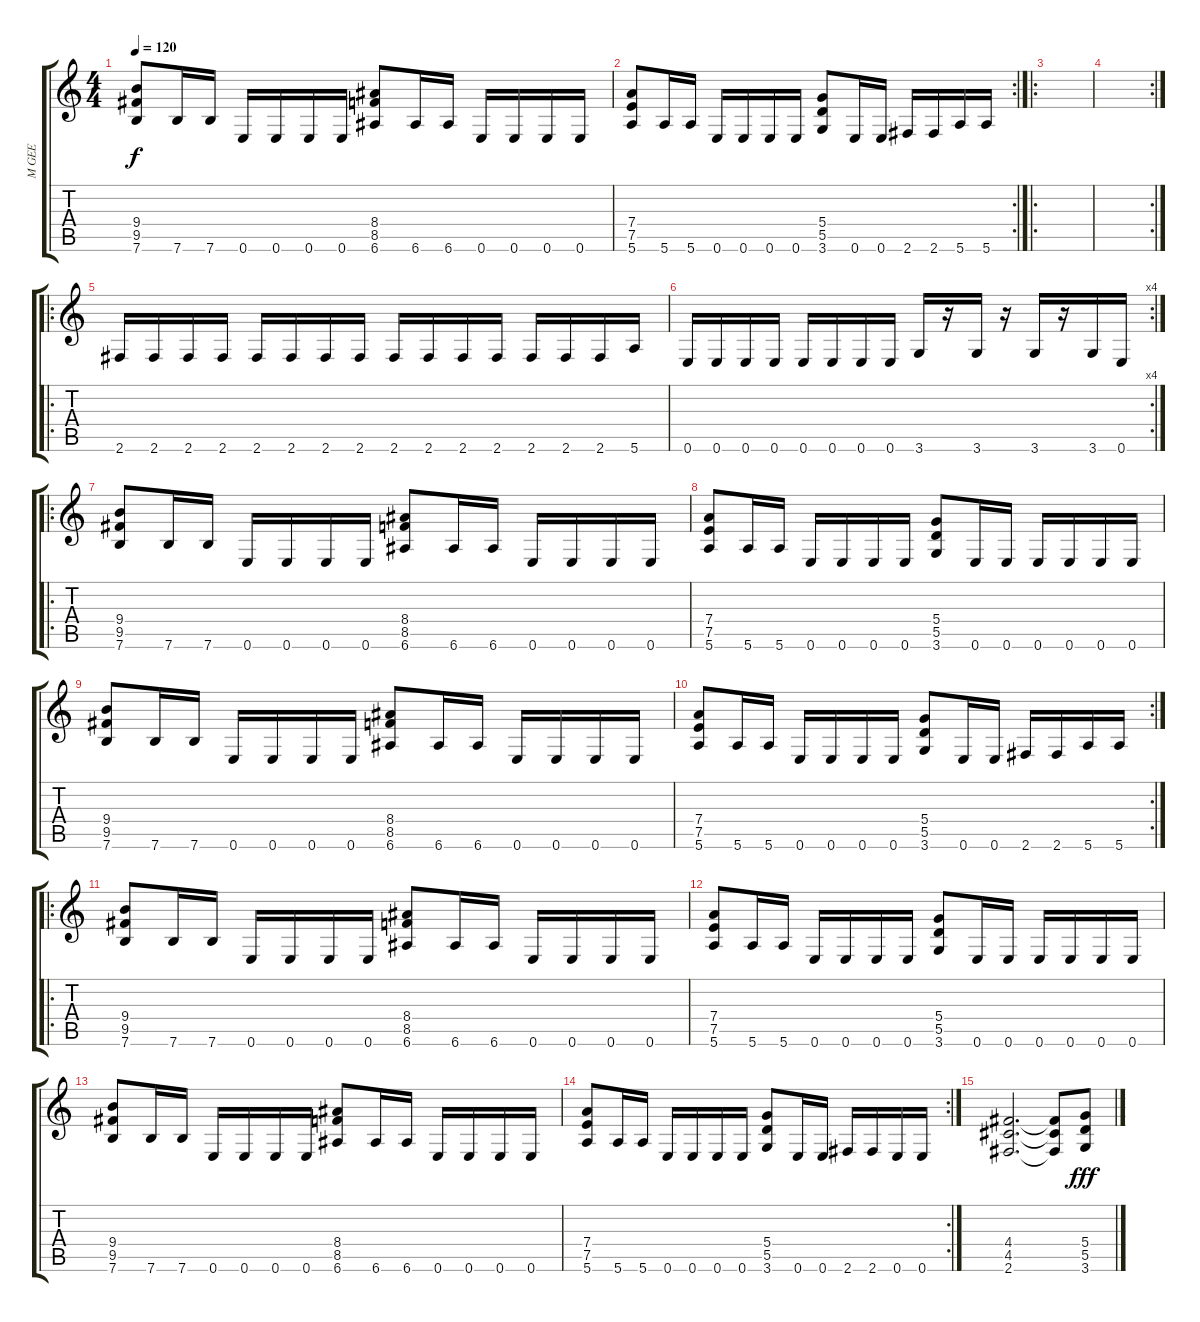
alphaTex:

\track ("M GEE" "M GEE") {instrument distortionguitar}
\staff {score tabs}
\tuning (E4 B3 G3 D3 A2 E2) {hide}
\ts (4 4)
\tempo 120
\clef g2
\ks c
(9.4 9.5 7.6).8{dy f} 7.6.16 7.6.16 0.6.16 0.6.16 0.6.16 0.6.16 (8.4 8.5 6.6).8 6.6.16 6.6.16 0.6.16 0.6.16 0.6.16 0.6.16 |
\rc 2
(7.4 7.5 5.6).8 5.6.16 5.6.16 0.6.16 0.6.16 0.6.16 0.6.16 (5.4 5.5 3.6).8 0.6.16 0.6.16 2.6.16 2.6.16 5.6.16 5.6.16 |
\ro
|
\rc 2
|
\ro
2.6.16 2.6.16 2.6.16 2.6.16 2.6.16 2.6.16 2.6.16 2.6.16 2.6.16 2.6.16 2.6.16 2.6.16 2.6.16 2.6.16 2.6.16 5.6.16 |
\rc 4
0.6.16 0.6.16 0.6.16 0.6.16 0.6.16 0.6.16 0.6.16 0.6.16 3.6.16 r.16 3.6.16 r.16 3.6.16 r.16 3.6.16 0.6.16 |
\ro
(9.4 9.5 7.6).8 7.6.16 7.6.16 0.6.16 0.6.16 0.6.16 0.6.16 (8.4 8.5 6.6).8 6.6.16 6.6.16 0.6.16 0.6.16 0.6.16 0.6.16 |
(7.4 7.5 5.6).8 5.6.16 5.6.16 0.6.16 0.6.16 0.6.16 0.6.16 (5.4 5.5 3.6).8 0.6.16 0.6.16 0.6.16 0.6.16 0.6.16 0.6.16 |
(9.4 9.5 7.6).8 7.6.16 7.6.16 0.6.16 0.6.16 0.6.16 0.6.16 (8.4 8.5 6.6).8 6.6.16 6.6.16 0.6.16 0.6.16 0.6.16 0.6.16 |
\rc 2
(7.4 7.5 5.6).8 5.6.16 5.6.16 0.6.16 0.6.16 0.6.16 0.6.16 (5.4 5.5 3.6).8 0.6.16 0.6.16 2.6.16 2.6.16 5.6.16 5.6.16 |
\ro
(9.4 9.5 7.6).8 7.6.16 7.6.16 0.6.16 0.6.16 0.6.16 0.6.16 (8.4 8.5 6.6).8 6.6.16 6.6.16 0.6.16 0.6.16 0.6.16 0.6.16 |
(7.4 7.5 5.6).8 5.6.16 5.6.16 0.6.16 0.6.16 0.6.16 0.6.16 (5.4 5.5 3.6).8 0.6.16 0.6.16 0.6.16 0.6.16 0.6.16 0.6.16 |
(9.4 9.5 7.6).8 7.6.16 7.6.16 0.6.16 0.6.16 0.6.16 0.6.16 (8.4 8.5 6.6).8 6.6.16 6.6.16 0.6.16 0.6.16 0.6.16 0.6.16 |
\rc 2
(7.4 7.5 5.6).8 5.6.16 5.6.16 0.6.16 0.6.16 0.6.16 0.6.16 (5.4 5.5 3.6).8 0.6.16 0.6.16 2.6.16 2.6.16 0.6.16 0.6.16 |
(4.4 4.5 2.6).2{d} (4.4{t} 4.5{t} 2.6{t}).8 (5.4 5.5 3.6).8{dy fff}
